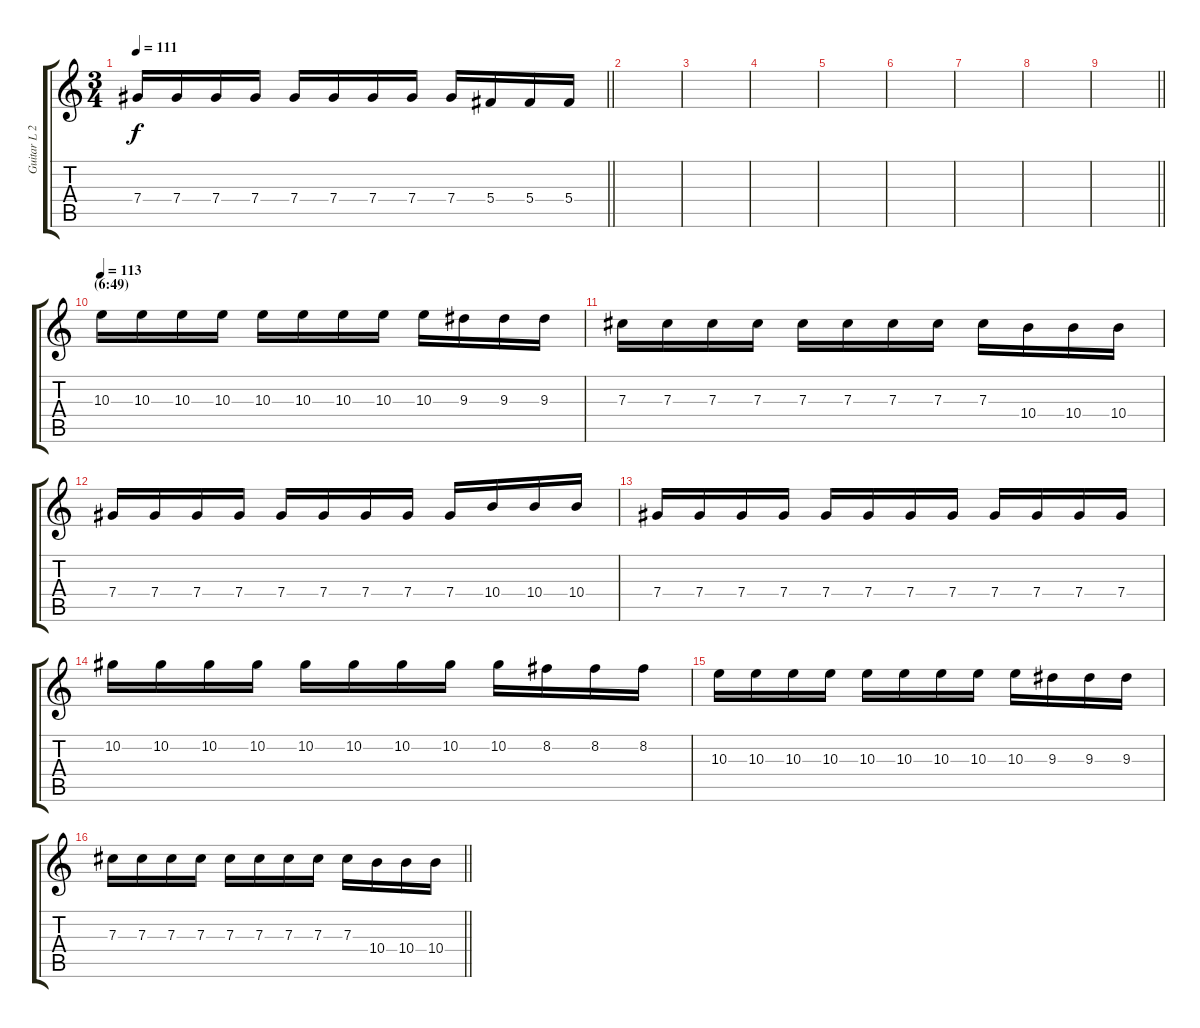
\track ("Guitar L 2" "Guitar L 2") {instrument distortionguitar}
\staff {score tabs}
\tuning (Eb4 Bb3 Gb3 Db3 Ab2 Eb2) {hide}
\ts (3 4)
\tempo 111
\clef g2
\barLineRight lightlight
\ks c
7.4.16{dy f} 7.4.16 7.4.16 7.4.16 7.4.16 7.4.16 7.4.16 7.4.16 7.4.16 5.4.16 5.4.16 5.4.16 |
|
|
|
|
|
|
|
\barLineRight lightlight
|
\section ("" "(6:49)")
\tempo 113
10.3.16 10.3.16 10.3.16 10.3.16 10.3.16 10.3.16 10.3.16 10.3.16 10.3.16 9.3.16 9.3.16 9.3.16 |
7.3.16 7.3.16 7.3.16 7.3.16 7.3.16 7.3.16 7.3.16 7.3.16 7.3.16 10.4.16 10.4.16 10.4.16 |
7.4.16 7.4.16 7.4.16 7.4.16 7.4.16 7.4.16 7.4.16 7.4.16 7.4.16 10.4.16 10.4.16 10.4.16 |
7.4.16 7.4.16 7.4.16 7.4.16 7.4.16 7.4.16 7.4.16 7.4.16 7.4.16 7.4.16 7.4.16 7.4.16 |
10.2.16 10.2.16 10.2.16 10.2.16 10.2.16 10.2.16 10.2.16 10.2.16 10.2.16 8.2.16 8.2.16 8.2.16 |
10.3.16 10.3.16 10.3.16 10.3.16 10.3.16 10.3.16 10.3.16 10.3.16 10.3.16 9.3.16 9.3.16 9.3.16 |
\barLineRight lightlight
7.3.16 7.3.16 7.3.16 7.3.16 7.3.16 7.3.16 7.3.16 7.3.16 7.3.16 10.4.16 10.4.16 10.4.16
